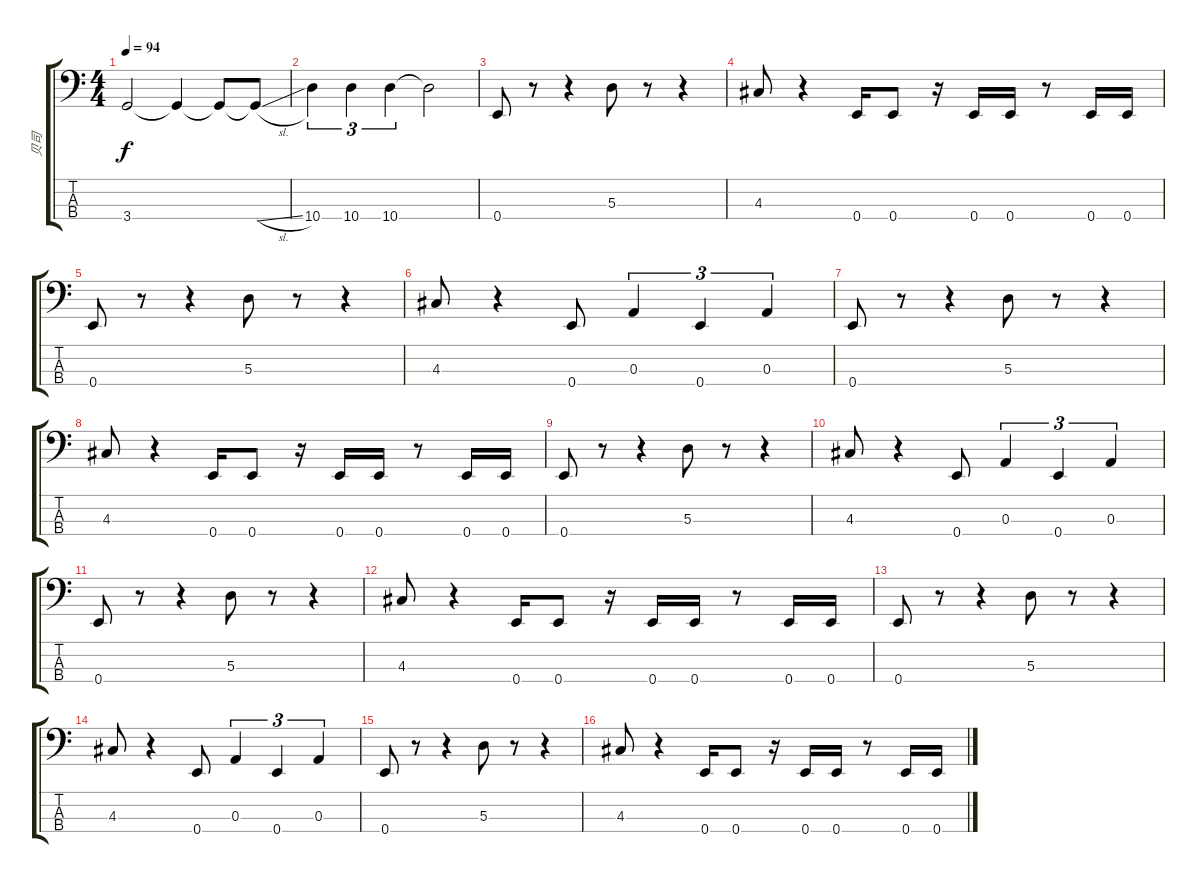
\track ("贝司" "贝司") {instrument electricbassfinger}
\staff {score tabs}
\tuning (G2 D2 A1 E1) {hide}
\ts (4 4)
\tempo 94
\clef f4
\ks c
3.4.2{dy f} 3.4{t}.4 3.4{t}.8 3.4{sl t}.8 |
10.4.4{tu (3 2)} 10.4.4{tu (3 2)} 10.4.4{tu (3 2)} 10.4{t}.2 |
0.4.8 r.8 r.4 5.3.8 r.8 r.4 |
4.3.8 r.4 0.4.16 0.4.8 r.16 0.4.16 0.4.16 r.8 0.4.16 0.4.16 |
0.4.8 r.8 r.4 5.3.8 r.8 r.4 |
4.3.8 r.4 0.4.8 0.3.4{tu (3 2)} 0.4.4{tu (3 2)} 0.3.4{tu (3 2)} |
0.4.8 r.8 r.4 5.3.8 r.8 r.4 |
4.3.8 r.4 0.4.16 0.4.8 r.16 0.4.16 0.4.16 r.8 0.4.16 0.4.16 |
0.4.8 r.8 r.4 5.3.8 r.8 r.4 |
4.3.8 r.4 0.4.8 0.3.4{tu (3 2)} 0.4.4{tu (3 2)} 0.3.4{tu (3 2)} |
0.4.8 r.8 r.4 5.3.8 r.8 r.4 |
4.3.8 r.4 0.4.16 0.4.8 r.16 0.4.16 0.4.16 r.8 0.4.16 0.4.16 |
0.4.8 r.8 r.4 5.3.8 r.8 r.4 |
4.3.8 r.4 0.4.8 0.3.4{tu (3 2)} 0.4.4{tu (3 2)} 0.3.4{tu (3 2)} |
0.4.8 r.8 r.4 5.3.8 r.8 r.4 |
4.3.8 r.4 0.4.16 0.4.8 r.16 0.4.16 0.4.16 r.8 0.4.16 0.4.16
